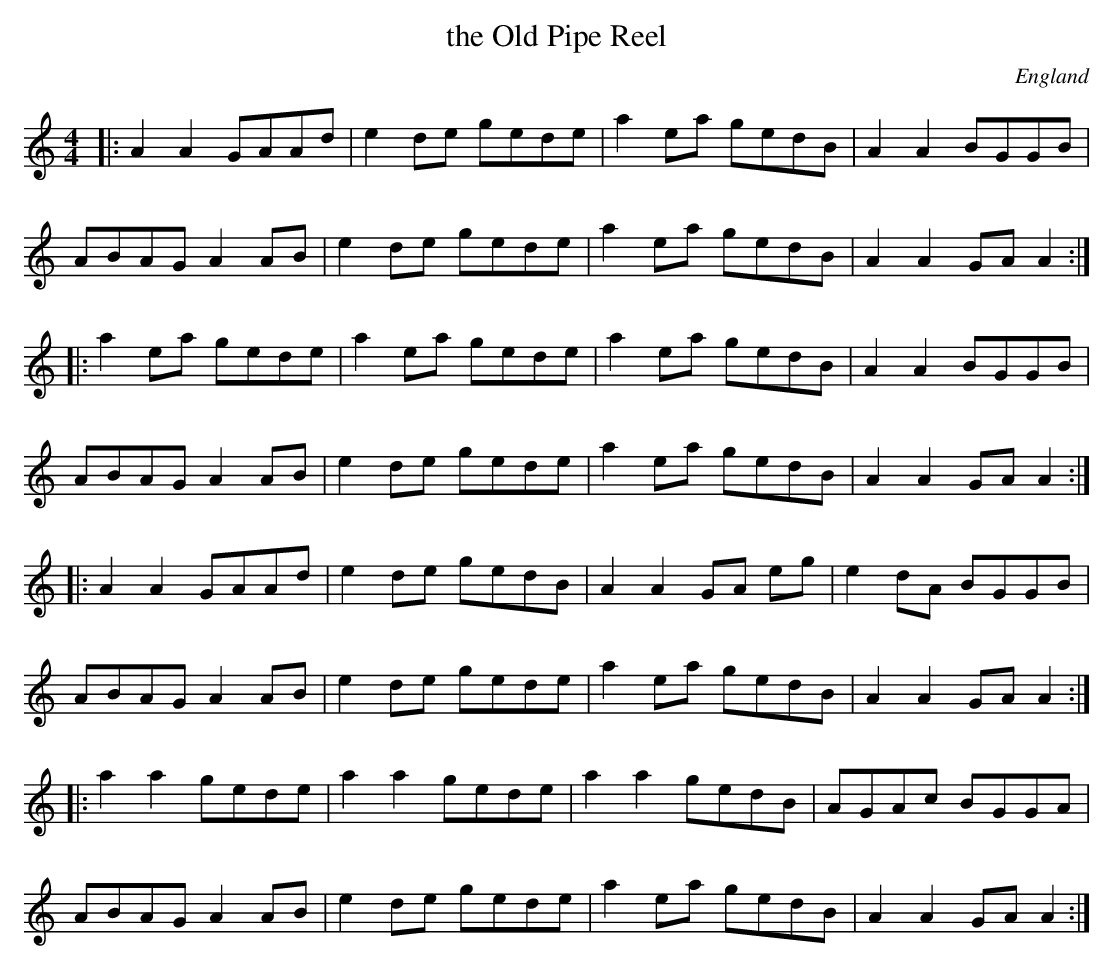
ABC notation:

X:1
T:the Old Pipe Reel
M:4/4
O:England
K:A minor
|: A2 A2 GAAd | e2 de gede | a2 ea gedB | A2 A2 BGGB |
ABAG A2 AB | e2 de gede | a2 ea gedB | A2 A2 GA A2 :|
|: a2 ea gede | a2 ea gede | a2 ea gedB | A2 A2 BGGB |
ABAG A2 AB | e2 de gede | a2 ea gedB | A2 A2 GA A2 :|
|: A2 A2 GAAd | e2 de gedB | A2 A2 GA eg | e2 dA BGGB |
ABAG A2 AB | e2 de gede | a2 ea gedB | A2 A2 GA A2 :|
|: a2 a2 gede | a2 a2 gede | a2 a2 gedB | AGAc BGGA |
ABAG A2 AB | e2 de gede | a2 ea gedB | A2 A2 GA A2 :|
